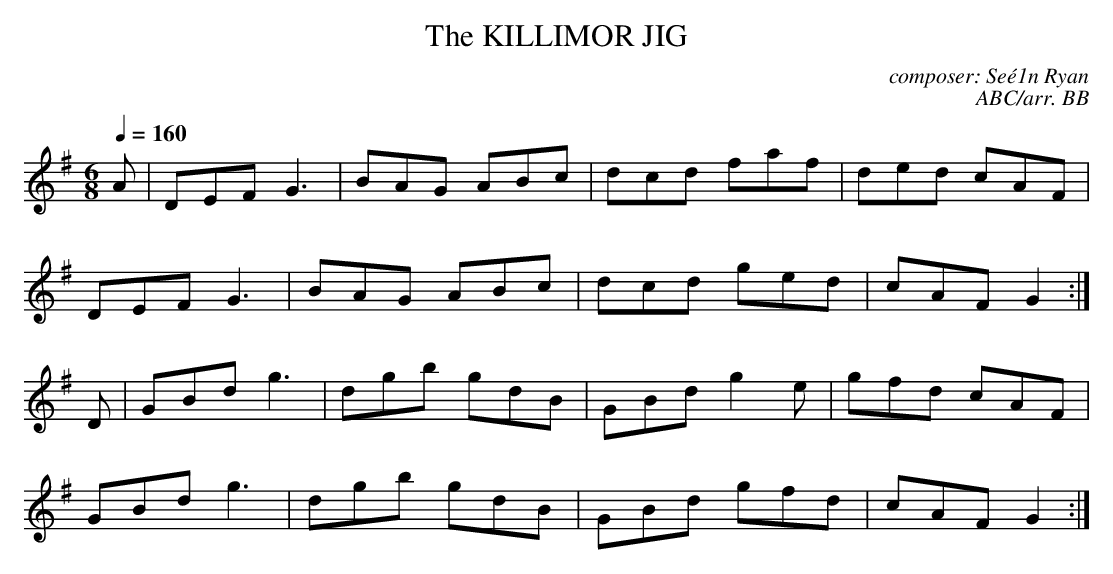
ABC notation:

X:1
T:KILLIMOR JIG, The
C:composer: Se\'e1n Ryan
C:ABC/arr. BB
M:6/8
L:1/8
Q:1/4=160
K:G
A|DEF G3|BAG ABc|dcd faf|ded cAF|
DEF G3|BAG ABc|dcd ged|cAF G2 :|
D|GBd g3|dgb gdB|GBd g2e|gfd cAF|
GBd g3|dgb gdB|GBd gfd|cAF G2 :|
